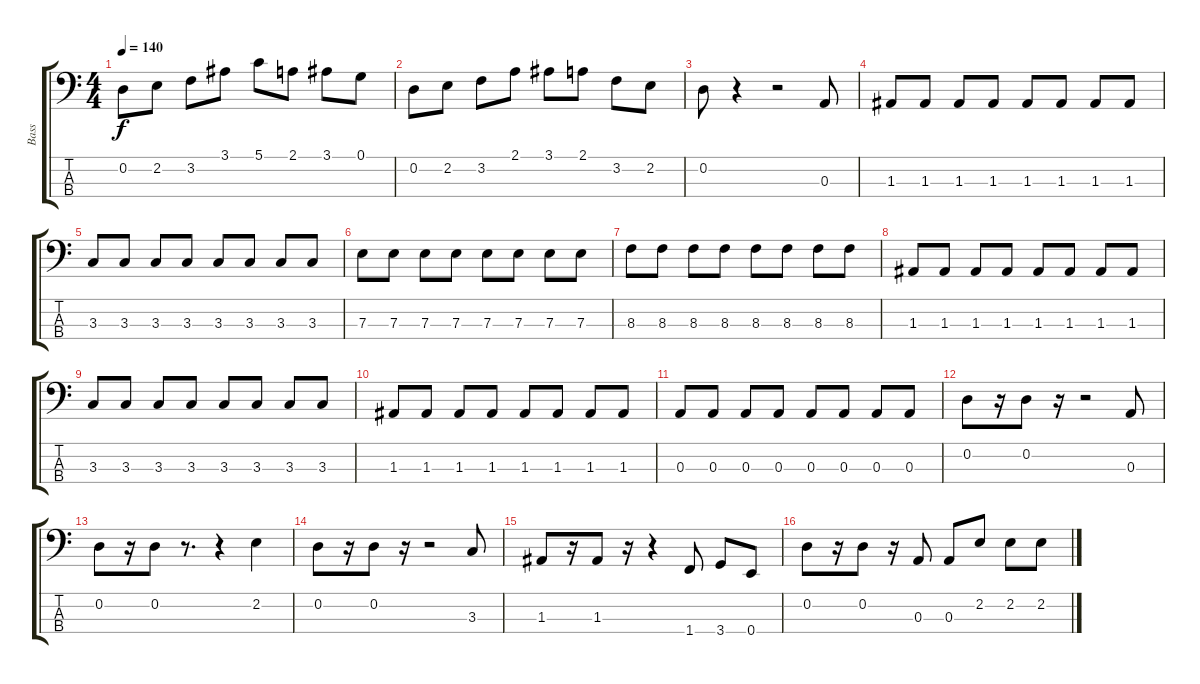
\track ("Bass" "Bass") {instrument fretlessbass}
\staff {score tabs}
\tuning (G2 D2 A1 E1) {hide}
\ts (4 4)
\tempo 140
\clef f4
\ks c
0.2.8{dy f} 2.2.8 3.2.8 3.1.8 5.1.8 2.1.8 3.1.8 0.1.8 |
0.2.8 2.2.8 3.2.8 2.1.8 3.1.8 2.1.8 3.2.8 2.2.8 |
0.2.8 r.4 r.2 0.3.8 |
1.3.8 1.3.8 1.3.8 1.3.8 1.3.8 1.3.8 1.3.8 1.3.8 |
3.3.8 3.3.8 3.3.8 3.3.8 3.3.8 3.3.8 3.3.8 3.3.8 |
7.3.8 7.3.8 7.3.8 7.3.8 7.3.8 7.3.8 7.3.8 7.3.8 |
8.3.8 8.3.8 8.3.8 8.3.8 8.3.8 8.3.8 8.3.8 8.3.8 |
1.3.8 1.3.8 1.3.8 1.3.8 1.3.8 1.3.8 1.3.8 1.3.8 |
3.3.8 3.3.8 3.3.8 3.3.8 3.3.8 3.3.8 3.3.8 3.3.8 |
1.3.8 1.3.8 1.3.8 1.3.8 1.3.8 1.3.8 1.3.8 1.3.8 |
0.3.8 0.3.8 0.3.8 0.3.8 0.3.8 0.3.8 0.3.8 0.3.8 |
0.2.8 r.16 0.2.8 r.16 r.2 0.3.8 |
0.2.8 r.16 0.2.8 r.8{d} r.4 2.2.4 |
0.2.8 r.16 0.2.8 r.16 r.2 3.3.8 |
1.3.8 r.16 1.3.8 r.16 r.4 1.4.8 3.4.8 0.4.8 |
0.2.8 r.16 0.2.8 r.16 0.3.8 0.3.8 2.2.8 2.2.8 2.2.8
